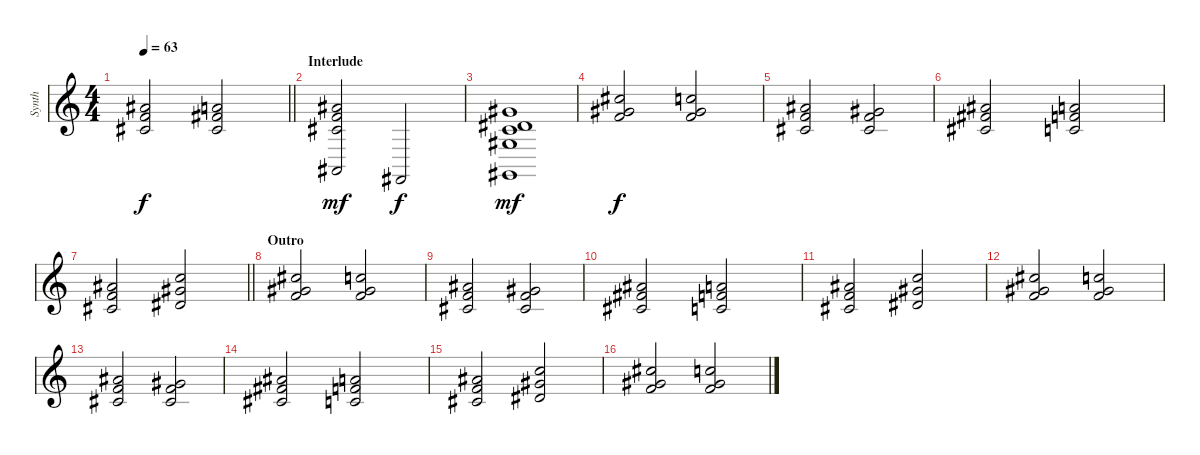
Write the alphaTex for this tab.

\track ("Synth" "Synth") {instrument stringensemble2}
\staff {score}
\tuning (E4 B3 G3 D3 A2 E2) {hide}
\ts (4 4)
\tempo 63
\clef g2
\barLineRight lightlight
\ks c
(6.1 6.2 6.3).2{dy f} (5.1 7.2 6.3).2 |
\section ("" "Interlude")
(6.1 6.2 6.3 6.6).2{dy mf} 2.6.2{dy f} |
(4.1 4.2 5.3 6.4 4.6).1{dy mf} |
(9.1 9.2 10.3).2{dy f} (8.1 9.2 10.3).2 |
(6.1 6.2 6.3).2 (4.1 6.2 6.3).2 |
(6.1 7.2 6.3).2 (5.1 6.2 5.3).2 |
\barLineRight lightlight
(6.1 6.2 6.3).2 (8.1 9.2 8.3).2 |
\section ("" "Outro")
(9.1 9.2 10.3).2{volume 6} (8.1 9.2 10.3).2 |
(6.1 6.2 6.3).2 (4.1 6.2 6.3).2 |
(6.1 7.2 6.3).2 (5.1 6.2 5.3).2 |
(6.1 6.2 6.3).2 (8.1 9.2 8.3).2 |
(9.1 9.2 10.3).2{volume 2} (8.1 9.2 10.3).2 |
(6.1 6.2 6.3).2 (4.1 6.2 6.3).2 |
(6.1 7.2 6.3).2 (5.1 6.2 5.3).2 |
(6.1 6.2 6.3).2 (8.1 9.2 8.3).2 |
(9.1 9.2 10.3).2{volume 0} (8.1 9.2 10.3).2
